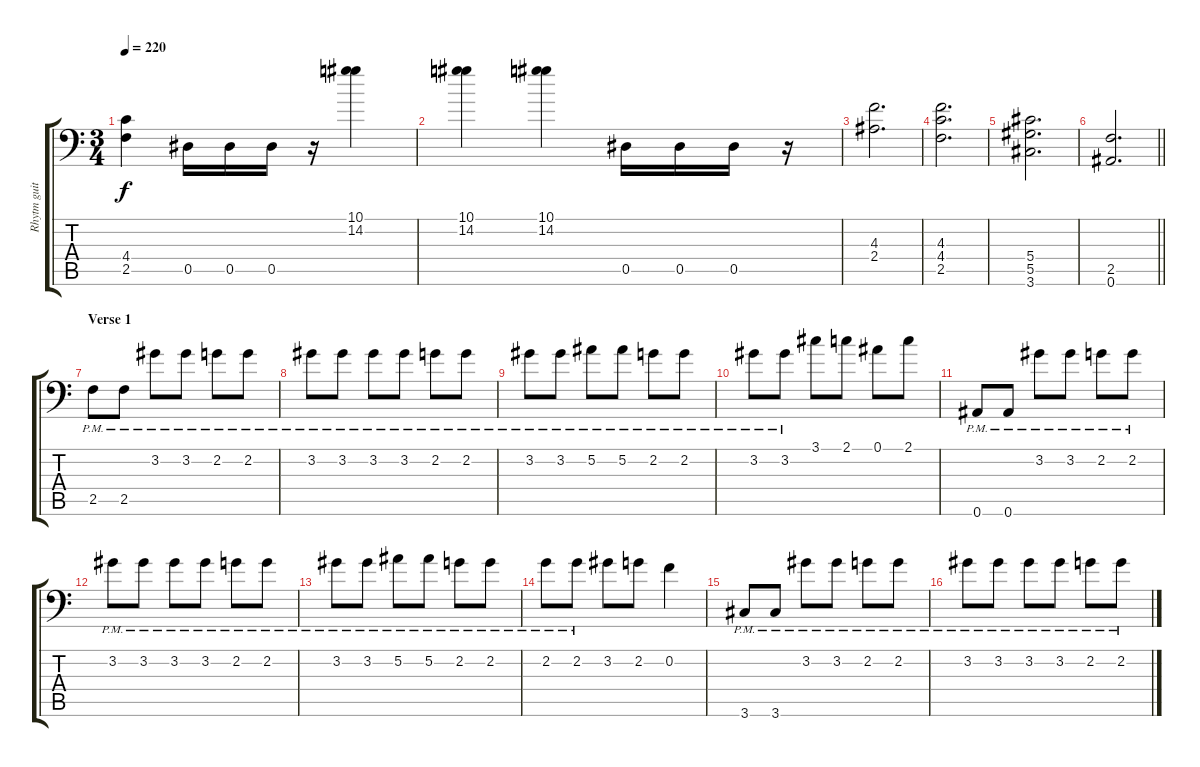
\track ("Rhytm guitar" "Rhytm guit") {instrument distortionguitar}
\staff {score tabs}
\tuning (Bb3 F3 Db3 Ab2 Eb2 Bb1) {hide}
\ts (3 4)
\tempo 220
\clef f4
\ks c
(4.4 2.5).4{dy f} 0.5.16 0.5.16 0.5.16 r.16 (10.1 14.2).4 |
(10.1 14.2).4 (10.1 14.2).4 0.5.16 0.5.16 0.5.16 r.16 |
(4.3 2.4).2{d} |
(4.3 4.4 2.5).2{d} |
(5.4 5.5 3.6).2{d} |
\barLineRight lightlight
(2.5 0.6).2{d} |
\section ("" "Verse 1")
2.5{pm}.8 2.5{pm}.8 3.2{pm}.8 3.2{pm}.8 2.2{pm}.8 2.2{pm}.8 |
3.2{pm}.8 3.2{pm}.8 3.2{pm}.8 3.2{pm}.8 2.2{pm}.8 2.2{pm}.8 |
3.2{pm}.8 3.2{pm}.8 5.2{pm}.8 5.2{pm}.8 2.2{pm}.8 2.2{pm}.8 |
3.2{pm}.8 3.2{pm}.8 3.1.8 2.1.8 0.1.8 2.1.8 |
0.6{pm}.8 0.6{pm}.8 3.2{pm}.8 3.2{pm}.8 2.2{pm}.8 2.2{pm}.8 |
3.2{pm}.8 3.2{pm}.8 3.2{pm}.8 3.2{pm}.8 2.2{pm}.8 2.2{pm}.8 |
3.2{pm}.8 3.2{pm}.8 5.2{pm}.8 5.2{pm}.8 2.2{pm}.8 2.2{pm}.8 |
2.2{pm}.8 2.2{pm}.8 3.2.8 2.2.8 0.2.4 |
3.6{pm}.8 3.6{pm}.8 3.2{pm}.8 3.2{pm}.8 2.2{pm}.8 2.2{pm}.8 |
3.2{pm}.8 3.2{pm}.8 3.2{pm}.8 3.2{pm}.8 2.2{pm}.8 2.2{pm}.8
